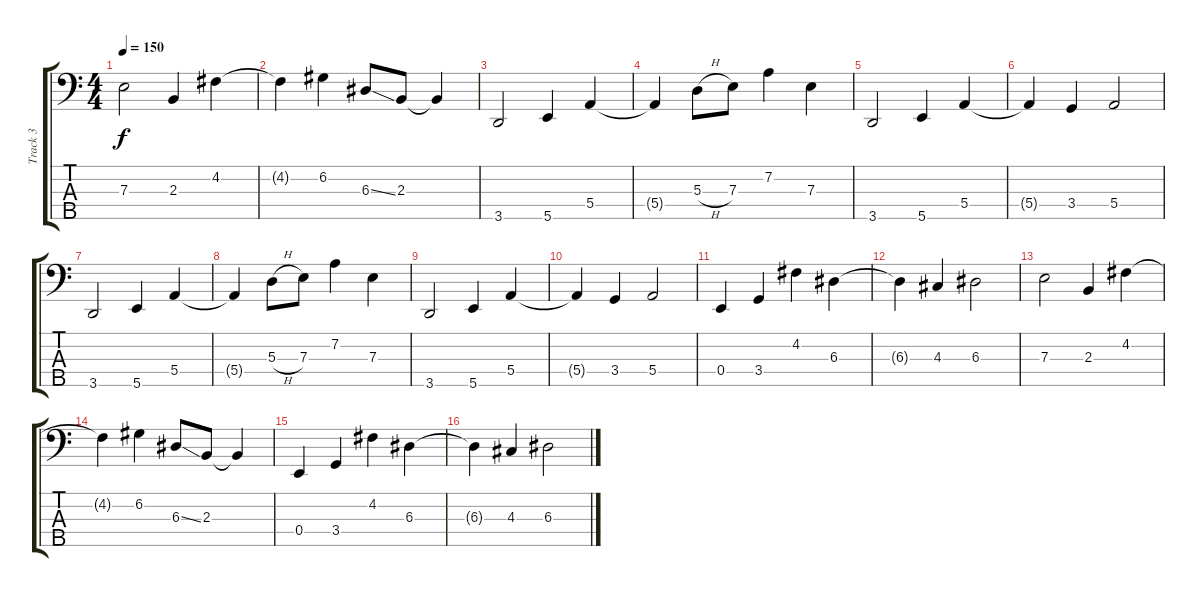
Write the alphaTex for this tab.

\track ("Track 3" "Track 3") {instrument electricbassfinger}
\staff {score tabs}
\tuning (G2 D2 A1 E1 B0) {hide}
\ts (4 4)
\tempo 150
\clef f4
\ks c
7.3.2{dy f} 2.3.4 4.2.4 |
4.2{t}.4 6.2.4 6.3{ss}.8 2.3.8 2.3{t}.4 |
3.5.2 5.5.4 5.4.4 |
5.4{t}.4 5.3{h}.8 7.3.8 7.2.4 7.3.4 |
3.5.2 5.5.4 5.4.4 |
5.4{t}.4 3.4.4 5.4.2 |
3.5.2 5.5.4 5.4.4 |
5.4{t}.4 5.3{h}.8 7.3.8 7.2.4 7.3.4 |
3.5.2 5.5.4 5.4.4 |
5.4{t}.4 3.4.4 5.4.2 |
0.4.4 3.4.4 4.2.4 6.3.4 |
6.3{t}.4 4.3.4 6.3.2 |
7.3.2 2.3.4 4.2.4 |
4.2{t}.4 6.2.4 6.3{ss}.8 2.3.8 2.3{t}.4 |
0.4.4 3.4.4 4.2.4 6.3.4 |
6.3{t}.4 4.3.4 6.3.2
